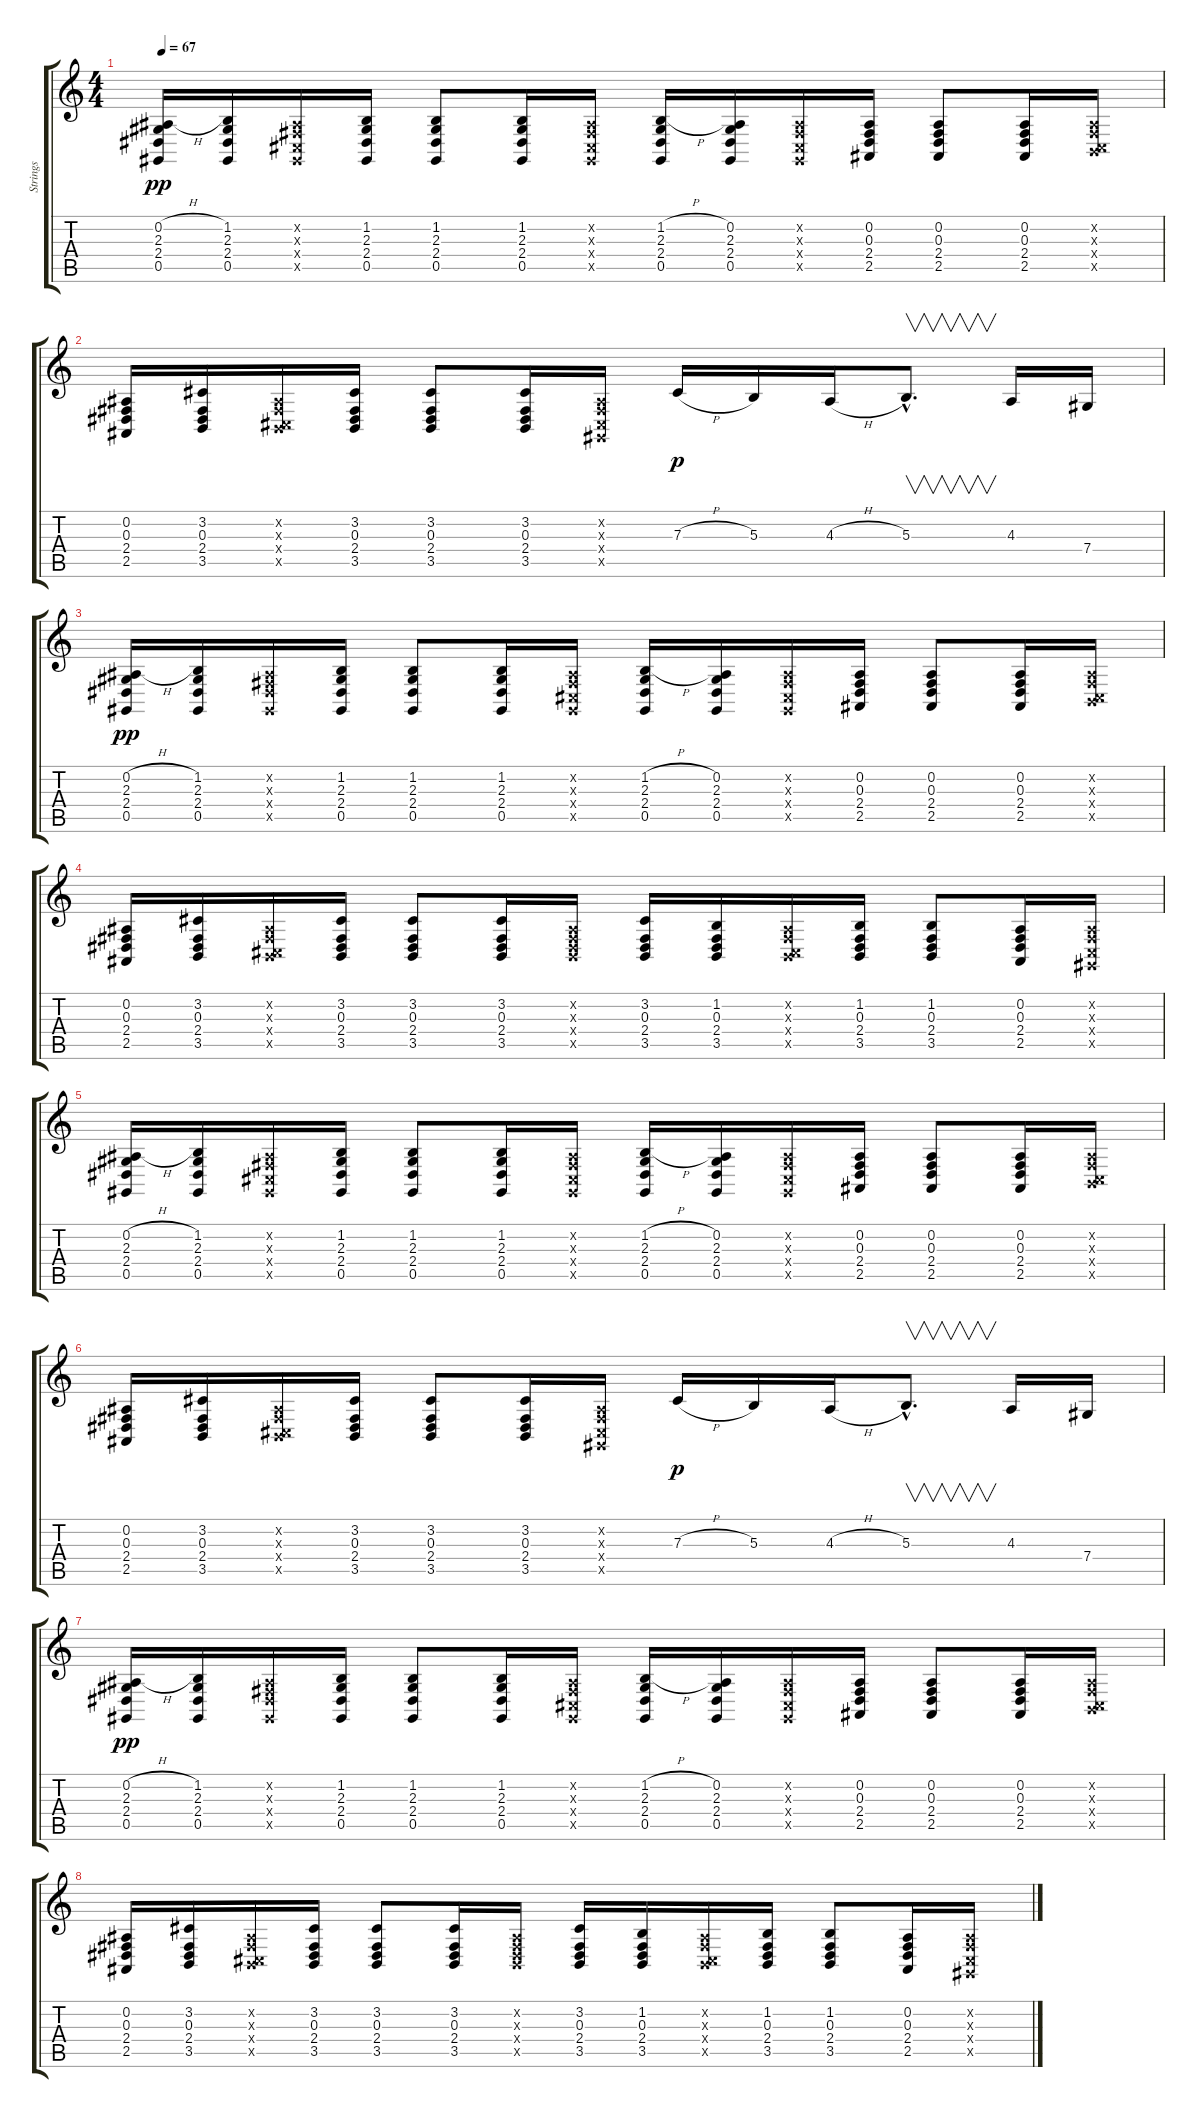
\track ("Strings" "Strings") {instrument stringensemble1}
\staff {score tabs}
\tuning (Eb4 Bb3 Gb3 Db3 Ab2 Eb2) {hide}
\ts (4 4)
\tempo 67
\clef g2
\ks c
(0.2{h} 2.3 2.4 0.5).16{dy pp} (1.2 2.3 2.4 0.5).16 (0.2{x} 0.3{x} 0.4{x} 0.5{x}).16 (1.2 2.3 2.4 0.5).16 (1.2 2.3 2.4 0.5).8 (1.2 2.3 2.4 0.5).16 (0.2{x} 0.3{x} 0.4{x} 0.5{x}).16 (1.2{h} 2.3 2.4 0.5).16 (0.2 2.3 2.4 0.5).16 (0.2{x} 0.3{x} 0.4{x} 0.5{x}).16 (0.2 0.3 2.4 2.5).16 (0.2 0.3 2.4 2.5).8 (0.2 0.3 2.4 2.5).16 (0.2{x} 0.3{x} 0.4{x} 3.5{x}).16 |
(0.2 0.3 2.4 2.5).16 (3.2 0.3 2.4 3.5).16 (0.2{x} 0.3{x} 0.4{x} 3.5{x}).16 (3.2 0.3 2.4 3.5).16 (3.2 0.3 2.4 3.5).8 (3.2 0.3 2.4 3.5).16 (0.2{x} 0.3{x} 0.4{x} 0.5{x}).16 7.3{h}.16{dy p} 5.3.16 4.3{h}.16 5.3{hac}.8{v d} 4.3.16 7.4.16 |
(0.2{h} 2.3 2.4 0.5).16{dy pp} (1.2 2.3 2.4 0.5).16 (0.2{x} 0.3{x} 2.4{x} 0.5{x}).16 (1.2 2.3 2.4 0.5).16 (1.2 2.3 2.4 0.5).8 (1.2 2.3 2.4 0.5).16 (0.2{x} 0.3{x} 0.4{x} 0.5{x}).16 (1.2{h} 2.3 2.4 0.5).16 (0.2 2.3 2.4 0.5).16 (0.2{x} 0.3{x} 0.4{x} 0.5{x}).16 (0.2 0.3 2.4 2.5).16 (0.2 0.3 2.4 2.5).8 (0.2 0.3 2.4 2.5).16 (0.2{x} 0.3{x} 0.4{x} 3.5{x}).16 |
(0.2 0.3 2.4 2.5).16 (3.2 0.3 2.4 3.5).16 (0.2{x} 0.3{x} 0.4{x} 3.5{x}).16 (3.2 0.3 2.4 3.5).16 (3.2 0.3 2.4 3.5).8 (3.2 0.3 2.4 3.5).16 (0.2{x} 0.3{x} 2.4{x} 3.5{x}).16 (3.2 0.3 2.4 3.5).16 (1.2 0.3 2.4 3.5).16 (0.2{x} 0.3{x} 0.4{x} 3.5{x}).16 (1.2 0.3 2.4 3.5).16 (1.2 0.3 2.4 3.5).8 (0.2 0.3 2.4 2.5).16 (0.2{x} 0.3{x} 0.4{x} 0.5{x}).16 |
(0.2{h} 2.3 2.4 0.5).16 (1.2 2.3 2.4 0.5).16 (0.2{x} 0.3{x} 0.4{x} 0.5{x}).16 (1.2 2.3 2.4 0.5).16 (1.2 2.3 2.4 0.5).8 (1.2 2.3 2.4 0.5).16 (0.2{x} 0.3{x} 0.4{x} 0.5{x}).16 (1.2{h} 2.3 2.4 0.5).16 (0.2 2.3 2.4 0.5).16 (0.2{x} 0.3{x} 0.4{x} 0.5{x}).16 (0.2 0.3 2.4 2.5).16 (0.2 0.3 2.4 2.5).8 (0.2 0.3 2.4 2.5).16 (0.2{x} 0.3{x} 0.4{x} 3.5{x}).16 |
(0.2 0.3 2.4 2.5).16 (3.2 0.3 2.4 3.5).16 (0.2{x} 0.3{x} 0.4{x} 3.5{x}).16 (3.2 0.3 2.4 3.5).16 (3.2 0.3 2.4 3.5).8 (3.2 0.3 2.4 3.5).16 (0.2{x} 0.3{x} 0.4{x} 0.5{x}).16 7.3{h}.16{dy p} 5.3.16 4.3{h}.16 5.3{hac}.8{v d} 4.3.16 7.4.16 |
(0.2{h} 2.3 2.4 0.5).16{dy pp} (1.2 2.3 2.4 0.5).16 (0.2{x} 0.3{x} 2.4{x} 0.5{x}).16 (1.2 2.3 2.4 0.5).16 (1.2 2.3 2.4 0.5).8 (1.2 2.3 2.4 0.5).16 (0.2{x} 0.3{x} 0.4{x} 0.5{x}).16 (1.2{h} 2.3 2.4 0.5).16 (0.2 2.3 2.4 0.5).16 (0.2{x} 0.3{x} 0.4{x} 0.5{x}).16 (0.2 0.3 2.4 2.5).16 (0.2 0.3 2.4 2.5).8 (0.2 0.3 2.4 2.5).16 (0.2{x} 0.3{x} 0.4{x} 3.5{x}).16 |
(0.2 0.3 2.4 2.5).16 (3.2 0.3 2.4 3.5).16 (0.2{x} 0.3{x} 0.4{x} 3.5{x}).16 (3.2 0.3 2.4 3.5).16 (3.2 0.3 2.4 3.5).8 (3.2 0.3 2.4 3.5).16 (0.2{x} 0.3{x} 2.4{x} 3.5{x}).16 (3.2 0.3 2.4 3.5).16 (1.2 0.3 2.4 3.5).16 (0.2{x} 0.3{x} 0.4{x} 3.5{x}).16 (1.2 0.3 2.4 3.5).16 (1.2 0.3 2.4 3.5).8 (0.2 0.3 2.4 2.5).16 (0.2{x} 0.3{x} 0.4{x} 0.5{x}).16
